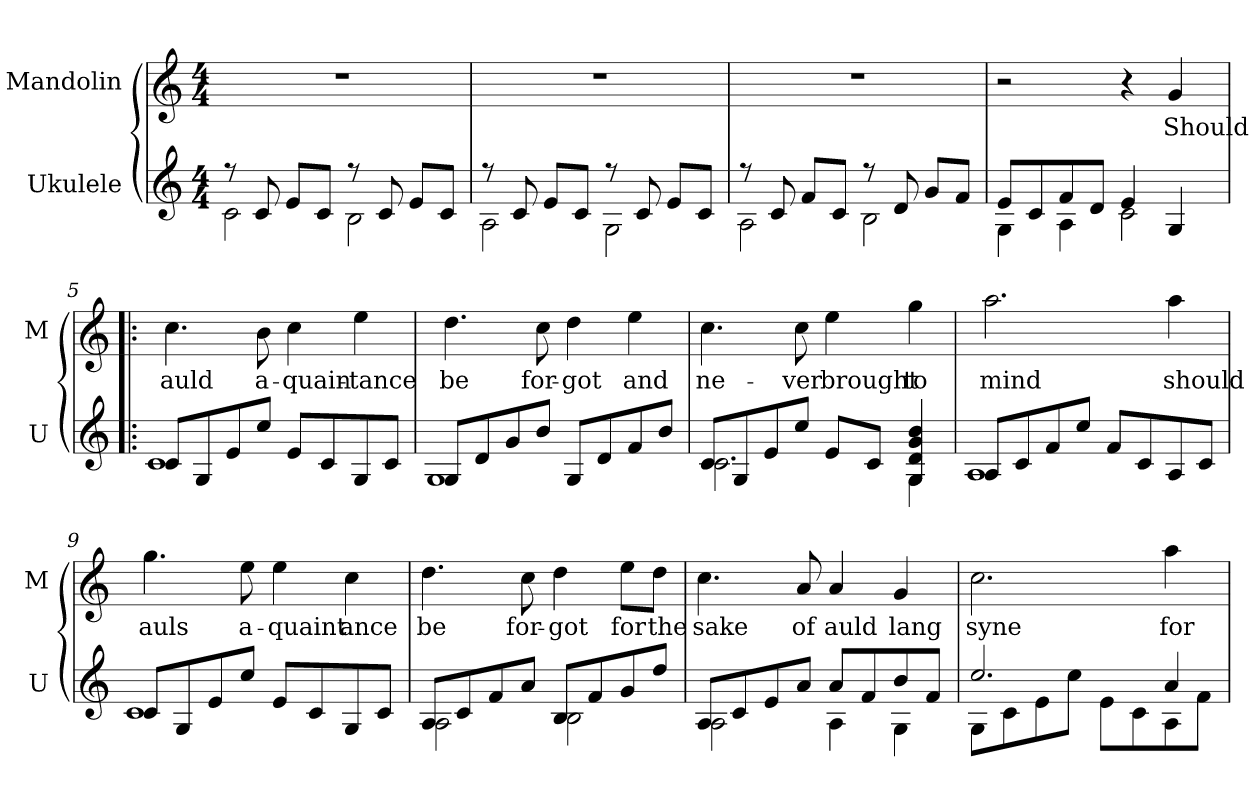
**kern	**kern	**text
*part2	*part1	*part1
*staff2	*staff1	*staff1
*I"Ukulele	*I"Mandolin	*
*I'U	*I'M	*
!!LO:PB:g=z
*stria4	*	*
*	*clefG2	*
*k[]	*k[]	*
*C:	*C:	*
*M4/4	*M4/4	*
=1	=1	=1
*^	*	*
8r	2ci\	1r	.
8ci/	.	.	.
8ei/L	.	.	.
8ci/J	.	.	.
8r	2Bi\	.	.
8ci/	.	.	.
8ei/L	.	.	.
8ci/J	.	.	.
=2	=2	=2	=2
8r	2Ai\	1r	.
8ci/	.	.	.
8ei/L	.	.	.
8ci/J	.	.	.
8r	2Gi\	.	.
8ci/	.	.	.
8ei/L	.	.	.
8ci/J	.	.	.
=3	=3	=3	=3
8r	2Ai\	1r	.
8ci/	.	.	.
8fi/L	.	.	.
8ci/J	.	.	.
8r	2Bi\	.	.
8di/	.	.	.
8gi/L	.	.	.
8fi/J	.	.	.
!!LO:LB:g=z
=4	=4	=4	=4
8ei/L	4Gi\	2r	.
8ci/	.	.	.
8fi/	4Ai\	.	.
8di/J	.	.	.
4ei/	2ci\	4r	.
!	!	!	!LO:LY:b:color=#000000
4Gi/	.	4gi/	Should
=5!|:	=5!|:	=5!|:	=5!|:
!	!	!	!LO:LY:b:color=#000000
8ci/L	1ci	4.cci\	auld
8Gi/	.	.	.
8ei/	.	.	.
!	!	!	!LO:LY:b:color=#000000
8cci/J	.	8bi\	a-
!	!	!	!LO:LY:b:color=#000000
8ei/L	.	4cci\	-quain-
8ci/	.	.	.
!	!	!	!LO:LY:b:color=#000000
8Gi/	.	4eei\	-tance
8ci/J	.	.	.
=6	=6	=6	=6
!	!	!	!LO:LY:b:color=#000000
8Gi/L	1Gi	4.ddi\	be
8di/	.	.	.
8gi/	.	.	.
!	!	!	!LO:LY:b:color=#000000
8bi/J	.	8cci\	for-
!	!	!	!LO:LY:b:color=#000000
8Gi/L	.	4ddi\	-got
8di/	.	.	.
!	!	!	!LO:LY:b:color=#000000
8fi/	.	4eei\	and
8bi/J	.	.	.
!!LO:LB:g=z
=7	=7	=7	=7
!	!	!	!LO:LY:b:color=#000000
8ci/L	2.ci\	4.cci\	ne-
8Gi/	.	.	.
8ei/	.	.	.
!	!	!	!LO:LY:b:color=#000000
8cci/J	.	8cci\	-ver
!	!	!	!LO:LY:b:color=#000000
8ei/L	.	4eei\	brought
8ci/J	.	.	.
!	!	!	!LO:LY:b:color=#000000
4Gi/ 4di 4gi 4bi	4Gi\	4ggi\	to
=8	=8	=8	=8
!	!	!	!LO:LY:b:color=#000000
8Ai/L	1Ai	2.aai\	mind
8ci/	.	.	.
8fi/	.	.	.
8cci/J	.	.	.
8fi/L	.	.	.
8ci/	.	.	.
!	!	!	!LO:LY:b:color=#000000
8Ai/	.	4aai\	should
8ci/J	.	.	.
=9	=9	=9	=9
!	!	!	!LO:LY:b:color=#000000
8ci/L	1ci	4.ggi\	auls
8Gi/	.	.	.
8ei/	.	.	.
!	!	!	!LO:LY:b:color=#000000
8cci/J	.	8eei\	a-
!	!	!	!LO:LY:b:color=#000000
8ei/L	.	4eei\	-quaint
8ci/	.	.	.
!	!	!	!LO:LY:b:color=#000000
8Gi/	.	4cci\	ance
8ci/J	.	.	.
!!LO:LB:g=z
=10	=10	=10	=10
!	!	!	!LO:LY:b:color=#000000
8Ai/L	2Ai\	4.ddi\	be
8ci/	.	.	.
8fi/	.	.	.
!	!	!	!LO:LY:b:color=#000000
8ai/J	.	8cci\	for-
!	!	!	!LO:LY:b:color=#000000
8Bi/L	2Bi\	4ddi\	-got
8fi/	.	.	.
!	!	!	!LO:LY:b:color=#000000
8gi/	.	8eei\L	for
!	!	!	!LO:LY:b:color=#000000
8ddi/J	.	8ddi\J	the
=11	=11	=11	=11
!	!	!	!LO:LY:b:color=#000000
8Ai/L	2Ai\	4.cci\	sake
8ci/	.	.	.
8ei/	.	.	.
!	!	!	!LO:LY:b:color=#000000
8ai/J	.	8ai/	of
!	!	!	!LO:LY:b:color=#000000
8ai/L	4Ai\	4ai/	auld
8fi/	.	.	.
!	!	!	!LO:LY:b:color=#000000
8bi/	4Gi\	4gi/	lang
8fi/J	.	.	.
=12	=12	=12	=12
!	!	!	!LO:LY:b:color=#000000
2.cci/	8Gi\L	2.cci\	syne
.	8ci\	.	.
.	8ei\	.	.
.	8cci\J	.	.
.	8ei\L	.	.
.	8ci\	.	.
!	!	!	!LO:LY:b:color=#000000
4ai/	8Ai\	4aai\	for
.	8fi\J	.	.
*v	*v	*	*
=	=	=
*-	*-	*-
